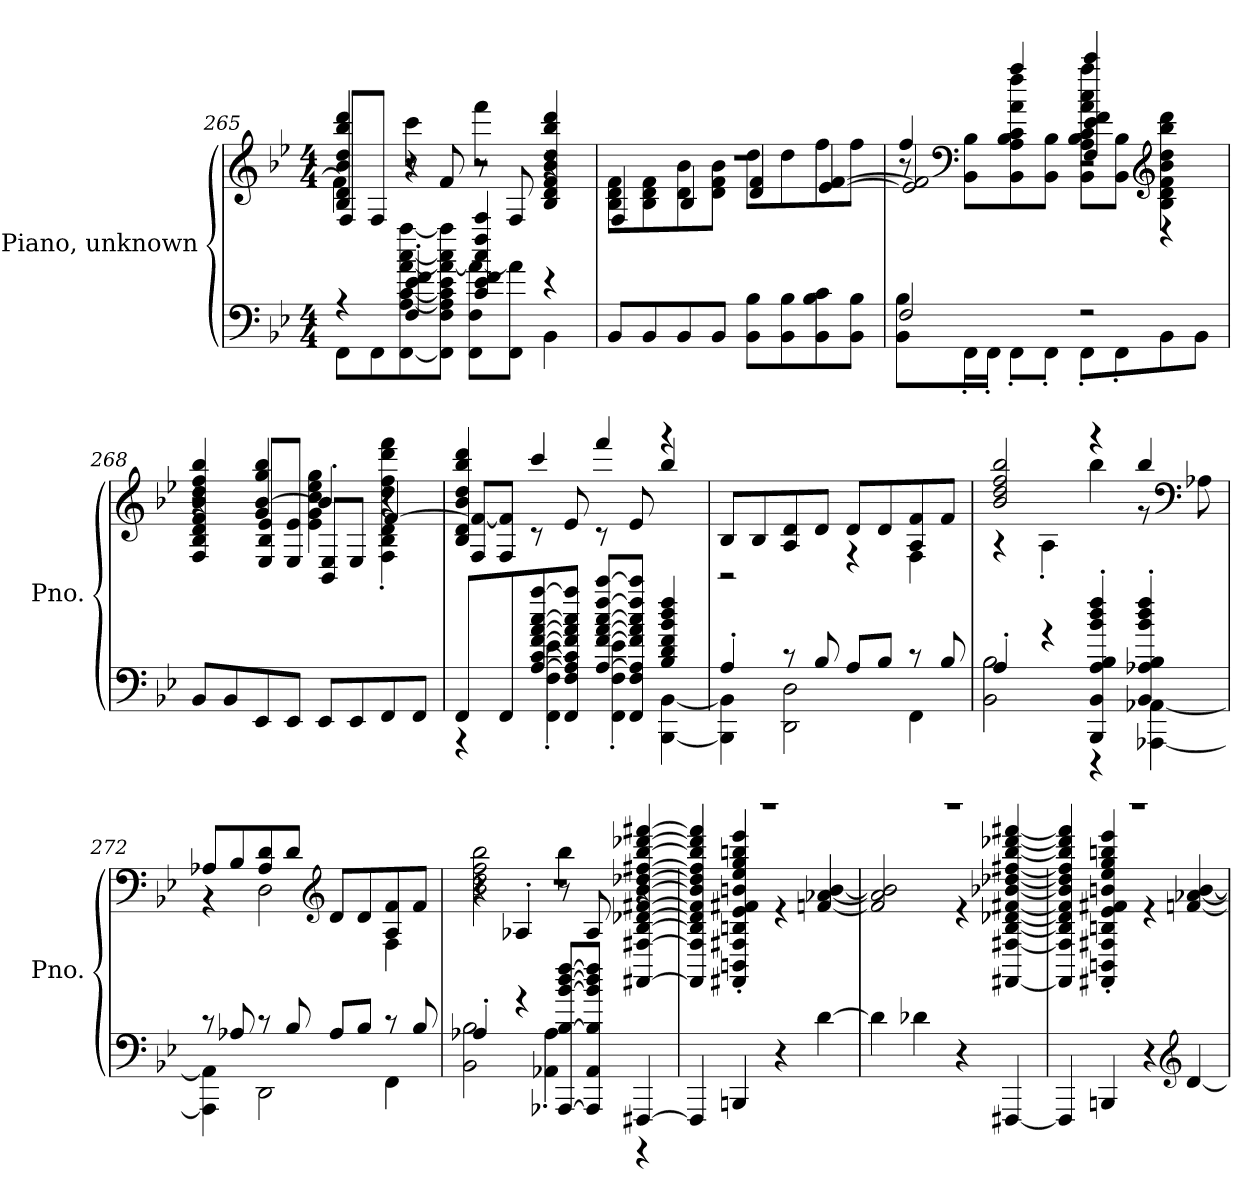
**kern	**kern
*part1	*part1
*staff2	*staff1
*I"Piano, unknown	*
*I'Pno.	*
!!LO:LB:g=z
*clefF4	*clefG2
*k[b-e-]	*k[b-e-]
*M4/4	*M4/4
=265	=265
*^	*^
*	*	*	*^
4r	8FF\L	4B-/ 4d/ 4b-/ 4dd/ 4bb-/ 4ddd/	4f\]	8F/L
.	8FF\	.	.	8F/J
4F/' 4e-/' 4f/'	[8FF\ [8A\ [8c\ [8a\ [8cc\ [8aa\	4r	4ccc\	8r
.	8FF\] 8F\ 8A\] 8c\] 8e-\ 8a\_ 8cc\] 8aa\]J	.	.	8f/
4c/ 4e-/ 4f/ 4cc/ 4ff/ 4ccc/	8FF\ 8F\ 8a\_L	2r	4fff\	8r
.	8FF\ 8a\]J	.	.	8F/
4r	4BB-\	.	4r	4B-/ 4d/ 4f/ 4b-/ 4dd/ 4bb-/ 4ddd/
*v	*v	*	*	*
=266	=266	=266	=266
8BB-/L	1r	8B-\ 8d\ 8f\L	4F/
8BB-/	.	8B-\ 8d\ 8f\	.
8BB-/	.	8d\ 8b-\	4B-/
8BB-/J	.	8d\ 8f\ 8b-\J	.
8BB-\ 8B-\L	.	8dd\L	4d/ 4f/
8BB-\ 8B-\	.	8dd\	.
8BB-\ 8B-\ 8c\	.	8ff\	[4e-/ [4f/
8BB-\ 8B-\J	.	8ff\J	.
=267	=267	=267	=267
*^	*	*	*
2F/	8BB-\ 8B-\L	4ff/	8r	2e-/] 2f/]
*	*	*clefF4	*	*
.	16FF'\L	.	8BB-\ 8B-\L	.
.	16FF'\JJ	.	.	.
.	8FF'\L	4aa/	8BB-\ 8A\ 8B-\ 8c\ 8a\ 8ff\	.
.	8FF'\J	.	8BB-\ 8B-\J	.
2r	8FF'\L	2r	8BB-\ 8A\ 8B-\ 8c\ 8a\ 8cc\ 8aa\L	4F/ 4e-/ 4f/ 4ccc/
.	8FF'\	.	8BB-\ 8B-\J	.
*	*	*clefG2	*	*
.	8BB-\	.	4B-\ 4d\ 4f\ 4b-\ 4dd\ 4bb-\ 4ddd\	4r
.	8BB-\J	.	.	.
*v	*v	*	*	*
!!LO:LB:g=z	!!	!!
=268	=268	=268	=268
8BB-/L	4r	2r	4F/ 4B-/ 4d/ 4f/ 4b-/ 4dd/ 4ff/ 4bb-/
8BB-/	.	.	.
8EE-/	4g/ [4b-/ 4gg/ 4bb-/	.	8E-/ 8B-/ 8e-/L
8EE-/J	.	.	8E-/ 8e-/J
8EE-/L	4b-/]	4e-\ 4g\ 4cc\ 4ee-\ 4gg\	8BB-/' 8E-/'L
8EE-/	.	.	8E-/J
8FF/	4r	4F\' 4B-\' 4d\' 4dd\' 4ff\' 4ddd\' 4fff\'	[4f/
8FF/J	.	.	.
*	*	*v	*v
=269	=269	=269
*^	*	*
8FF/L	4r	4B-/ 4d/ 4b-/ 4dd/ 4bb-/ 4ddd/	8F/ 8f/_L
8FF/	.	.	8F/ 8f/]J
[8A/ [8c/ [8f/ [8a/ [8cc/ [8aa/	4FF\' 4F\' 4e-\'	4ccc/	8r
8FF/ 8F/ 8A/] 8c/] 8f/] 8a/] 8cc/] 8aa/]J	.	.	8e-/
[8A/ [8f/ [8a/ [8cc/ [8ff/ [8ccc/L	4FF\' 4F\' 4e-\'	4fff/	8r
8FF/ 8F/ 8A/] 8f/] 8a/] 8cc/] 8ff/] 8ccc/]J	.	.	8e-/
4B-/ 4d/ 4f/ 4b-/ 4dd/ 4ff/	[4BBB-\ [4BB-\	4r	4bb-/
=270	=270	=270	=270
4A'/	4BBB-\] 4BB-\]	8B-/L	2r
.	.	8B-/	.
8r	2DD\ 2D\	8A/ 8d/	.
8B-/	.	8d/J	.
8A/L	.	8d/L	4r
8B-/J	.	8d/	.
8r	4FF\	8A/ 8f/	4F\
8B-/	.	8f/J	.
=271	=271	=271	=271
4A'/	2BB-\ 2B-\	2b-/ 2dd/ 2ff/ 2bb-/	4r
4r	.	.	4A'\
4BBB-/' 4BB-/' 4A/' 4B-/' 4b-/' 4dd/' 4ff/'	4r	4r	4bb-\
4BB-/' 4A-X/' 4B-/' 4b-/' 4dd/' 4ff/'	[4AAA-X\ [4AA-X\	4bb-/	8r
*	*	*clefF4	*
.	.	.	8A-X\
!!LO:LB:g=z	!!
=272	=272	=272	=272
8r	4AAA-\] 4AA-\]	8A-X/L	4r
8A-X/	.	8B-/	.
8r	2DD\	8A-/ 8d/	2D\
8B-/	.	8d/J	.
*	*	*clefG2	*
8A-/L	.	8d/L	.
8B-/J	.	8d/	.
8r	4FF\	8A-/ 8f/	4F\
8B-/	.	8f/J	.
=273	=273	=273	=273
*	*	*	*^
4A-X'/	2BB-\ 2B-\	1r	2b-\ 2dd\ 2ff\ 2bb-\	4r
4r	.	.	.	4A-X'/
[8AAA-X/ [8B-/ [8b-/ [8dd/ [8ff/L	4AA-X\' 4A-\'	.	4bb-\	8r
8AAA-/] 8AA-/ 8B-/] 8b-/] 8dd/] 8ff/]J	.	.	.	8A-/
[4FFF#X/	4r	.	4r	[4FF#X/ [4F#X/ [4B-/ [4d-X/ [4f#X/ [4b-/ [4dd-X/ [4ff#X/ [4bb-/ [4ddd-X/ [4fff#X/
*v	*v	*	*	*
*	*	*v	*v
=274	=274	=274
4FFF#/]	1r	4FF#/] 4F#/] 4B-/] 4d-/] 4f#/] 4b-/] 4dd-/] 4ff#/] 4bb-/] 4ddd-/] 4fff#/]
4BBBn/	.	4FF#X/' 4BBn/' 4F#X/' 4Bn/' 4e-/' 4f#X/' 4bn/' 4ee-/' 4gg/' 4bbn/' 4eee-/'
4r	.	4r
[4d\	.	[4fn/ [4a-X/ [4b/
=275	=275	=275
4d\]	1r	2f/] 2a-/] 2b/]
4d-X\	.	.
4r	.	4r
[4FFF#X/	.	[4FF#X/ [4F#X/ [4B-/ [4d-X/ [4f#X/ [4b-X/ [4dd-X/ [4ff#X/ [4bb-/ [4ddd-X/ [4fff#X/
!!LO:LB:g=z	!!
=276	=276	=276
4FFF#/]	1r	4FF#/] 4F#/] 4B-/] 4d-/] 4f#/] 4b-/] 4dd-/] 4ff#/] 4bb-/] 4ddd-/] 4fff#/]
4BBBn/	.	4FF#X/' 4BBn/' 4F#X/' 4Bn/' 4e-/' 4f#X/' 4bn/' 4ee-/' 4gg/' 4bbn/' 4eee-/'
4r	.	4r
*clefG2	*	*
[4d/	.	[4fn/ [4a-X/ [4b/
*	*v	*v
=	=
*-	*-
